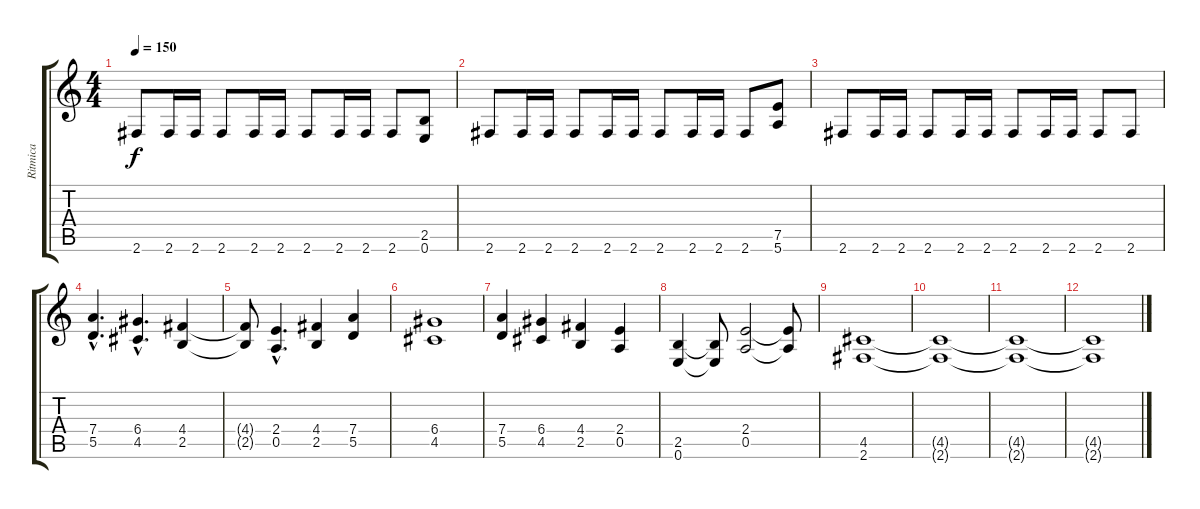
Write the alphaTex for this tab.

\track ("Ritmica" "Ritmica") {instrument distortionguitar}
\staff {score tabs}
\tuning (E4 B3 G3 D3 A2 E2) {hide}
\ts (4 4)
\tempo 150
\clef g2
\ks c
2.6.8{dy f} 2.6.16 2.6.16 2.6.8 2.6.16 2.6.16 2.6.8 2.6.16 2.6.16 2.6.8 (2.5 0.6).8 |
2.6.8 2.6.16 2.6.16 2.6.8 2.6.16 2.6.16 2.6.8 2.6.16 2.6.16 2.6.8 (7.5 5.6).8 |
2.6.8 2.6.16 2.6.16 2.6.8 2.6.16 2.6.16 2.6.8 2.6.16 2.6.16 2.6.8 2.6.8 |
(7.4{hac} 5.5{hac}).4{d} (6.4{hac} 4.5{hac}).4{d} (4.4 2.5).4 |
(4.4{t} 2.5{t}).8 (2.4{hac} 0.5{hac}).4{d} (4.4 2.5).4 (7.4 5.5).4 |
(6.4 4.5).1 |
(7.4 5.5).4 (6.4 4.5).4 (4.4 2.5).4 (2.4 0.5).4 |
(2.5 0.6).4 (2.5{t} 0.6{t}).8 (2.4 0.5).2 (2.4{t} 0.5{t}).8 |
(4.5 2.6).1 |
(4.5{t} 2.6{t}).1 |
(4.5{t} 2.6{t}).1 |
(4.5{t} 2.6{t}).1
